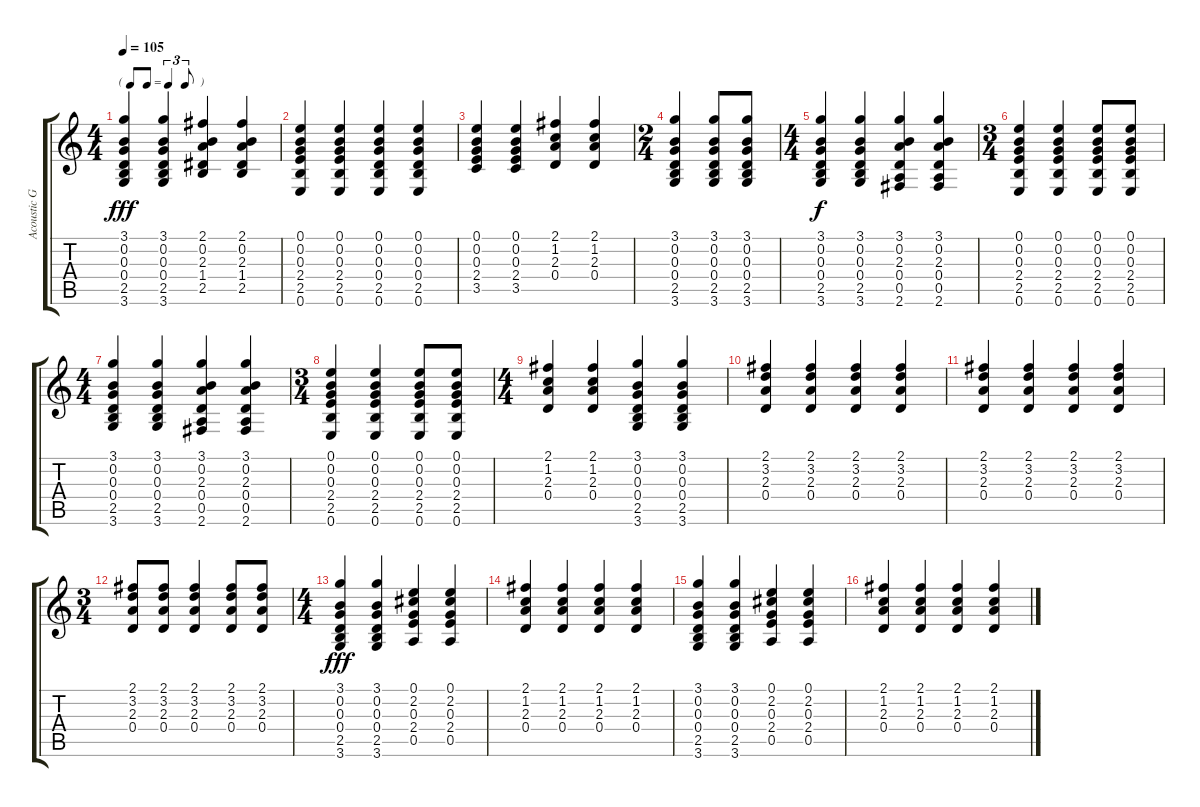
\track ("Acoustic Guitar" "Acoustic G") {instrument acousticguitarsteel}
\staff {score tabs}
\tuning (E4 B3 G3 D3 A2 E2) {hide}
\ts (4 4)
\tf triplet8th
\tempo 105
\clef g2
\ks c
(3.1 0.2 0.3 0.4 2.5 3.6).4{dy fff} (3.1 0.2 0.3 0.4 2.5 3.6).4 (2.1 0.2 2.3 1.4 2.5).4 (2.1 0.2 2.3 1.4 2.5).4 |
(0.1 0.2 0.3 2.4 2.5 0.6).4 (0.1 0.2 0.3 2.4 2.5 0.6).4 (0.1 0.2 0.3 0.4 2.5 0.6).4 (0.1 0.2 0.3 0.4 2.5 0.6).4 |
(0.1 0.2 0.3 2.4 3.5).4 (0.1 0.2 0.3 2.4 3.5).4 (2.1 1.2 2.3 0.4).4 (2.1 1.2 2.3 0.4).4 |
\ts (2 4)
(3.1 0.2 0.3 0.4 2.5 3.6).4 (3.1 0.2 0.3 0.4 2.5 3.6).8 (3.1 0.2 0.3 0.4 2.5 3.6).8 |
\ts (4 4)
(3.1 0.2 0.3 0.4 2.5 3.6).4{dy f} (3.1 0.2 0.3 0.4 2.5 3.6).4 (3.1 0.2 2.3 0.4 0.5 2.6).4 (3.1 0.2 2.3 0.4 0.5 2.6).4 |
\ts (3 4)
(0.1 0.2 0.3 2.4 2.5 0.6).4 (0.1 0.2 0.3 2.4 2.5 0.6).4 (0.1 0.2 0.3 2.4 2.5 0.6).8 (0.1 0.2 0.3 2.4 2.5 0.6).8 |
\ts (4 4)
(3.1 0.2 0.3 0.4 2.5 3.6).4 (3.1 0.2 0.3 0.4 2.5 3.6).4 (3.1 0.2 2.3 0.4 0.5 2.6).4 (3.1 0.2 2.3 0.4 0.5 2.6).4 |
\ts (3 4)
(0.1 0.2 0.3 2.4 2.5 0.6).4 (0.1 0.2 0.3 2.4 2.5 0.6).4 (0.1 0.2 0.3 2.4 2.5 0.6).8 (0.1 0.2 0.3 2.4 2.5 0.6).8 |
\ts (4 4)
(2.1 1.2 2.3 0.4).4 (2.1 1.2 2.3 0.4).4 (3.1 0.2 0.3 0.4 2.5 3.6).4 (3.1 0.2 0.3 0.4 2.5 3.6).4 |
(2.1 3.2 2.3 0.4).4 (2.1 3.2 2.3 0.4).4 (2.1 3.2 2.3 0.4).4 (2.1 3.2 2.3 0.4).4 |
(2.1 3.2 2.3 0.4).4 (2.1 3.2 2.3 0.4).4 (2.1 3.2 2.3 0.4).4 (2.1 3.2 2.3 0.4).4 |
\ts (3 4)
(2.1 3.2 2.3 0.4).8 (2.1 3.2 2.3 0.4).8 (2.1 3.2 2.3 0.4).4 (2.1 3.2 2.3 0.4).8 (2.1 3.2 2.3 0.4).8 |
\ts (4 4)
(3.1 0.2 0.3 0.4 2.5 3.6).4{dy fff} (3.1 0.2 0.3 0.4 2.5 3.6).4 (0.1 2.2 0.3 2.4 0.5).4 (0.1 2.2 0.3 2.4 0.5).4 |
(2.1 1.2 2.3 0.4).4 (2.1 1.2 2.3 0.4).4 (2.1 1.2 2.3 0.4).4 (2.1 1.2 2.3 0.4).4 |
(3.1 0.2 0.3 0.4 2.5 3.6).4 (3.1 0.2 0.3 0.4 2.5 3.6).4 (0.1 2.2 0.3 2.4 0.5).4 (0.1 2.2 0.3 2.4 0.5).4 |
(2.1 1.2 2.3 0.4).4 (2.1 1.2 2.3 0.4).4 (2.1 1.2 2.3 0.4).4 (2.1 1.2 2.3 0.4).4
